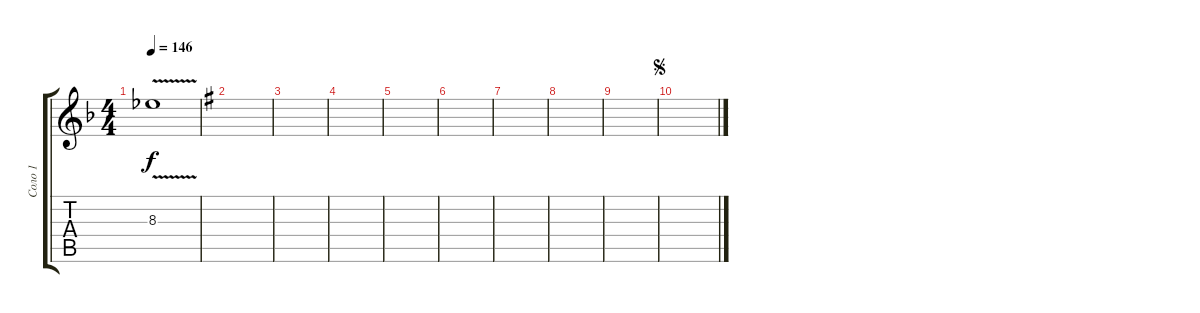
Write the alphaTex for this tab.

\track ("Соло 1" "Соло 1") {instrument distortionguitar}
\staff {score tabs}
\tuning (E4 B3 G3 D3 A2 E2) {hide}
\ts (4 4)
\tempo 146
\clef g2
\ks f
8.3{v t}.1{dy f} |
\ks g
|
|
|
|
|
|
|
|
\jump segno
